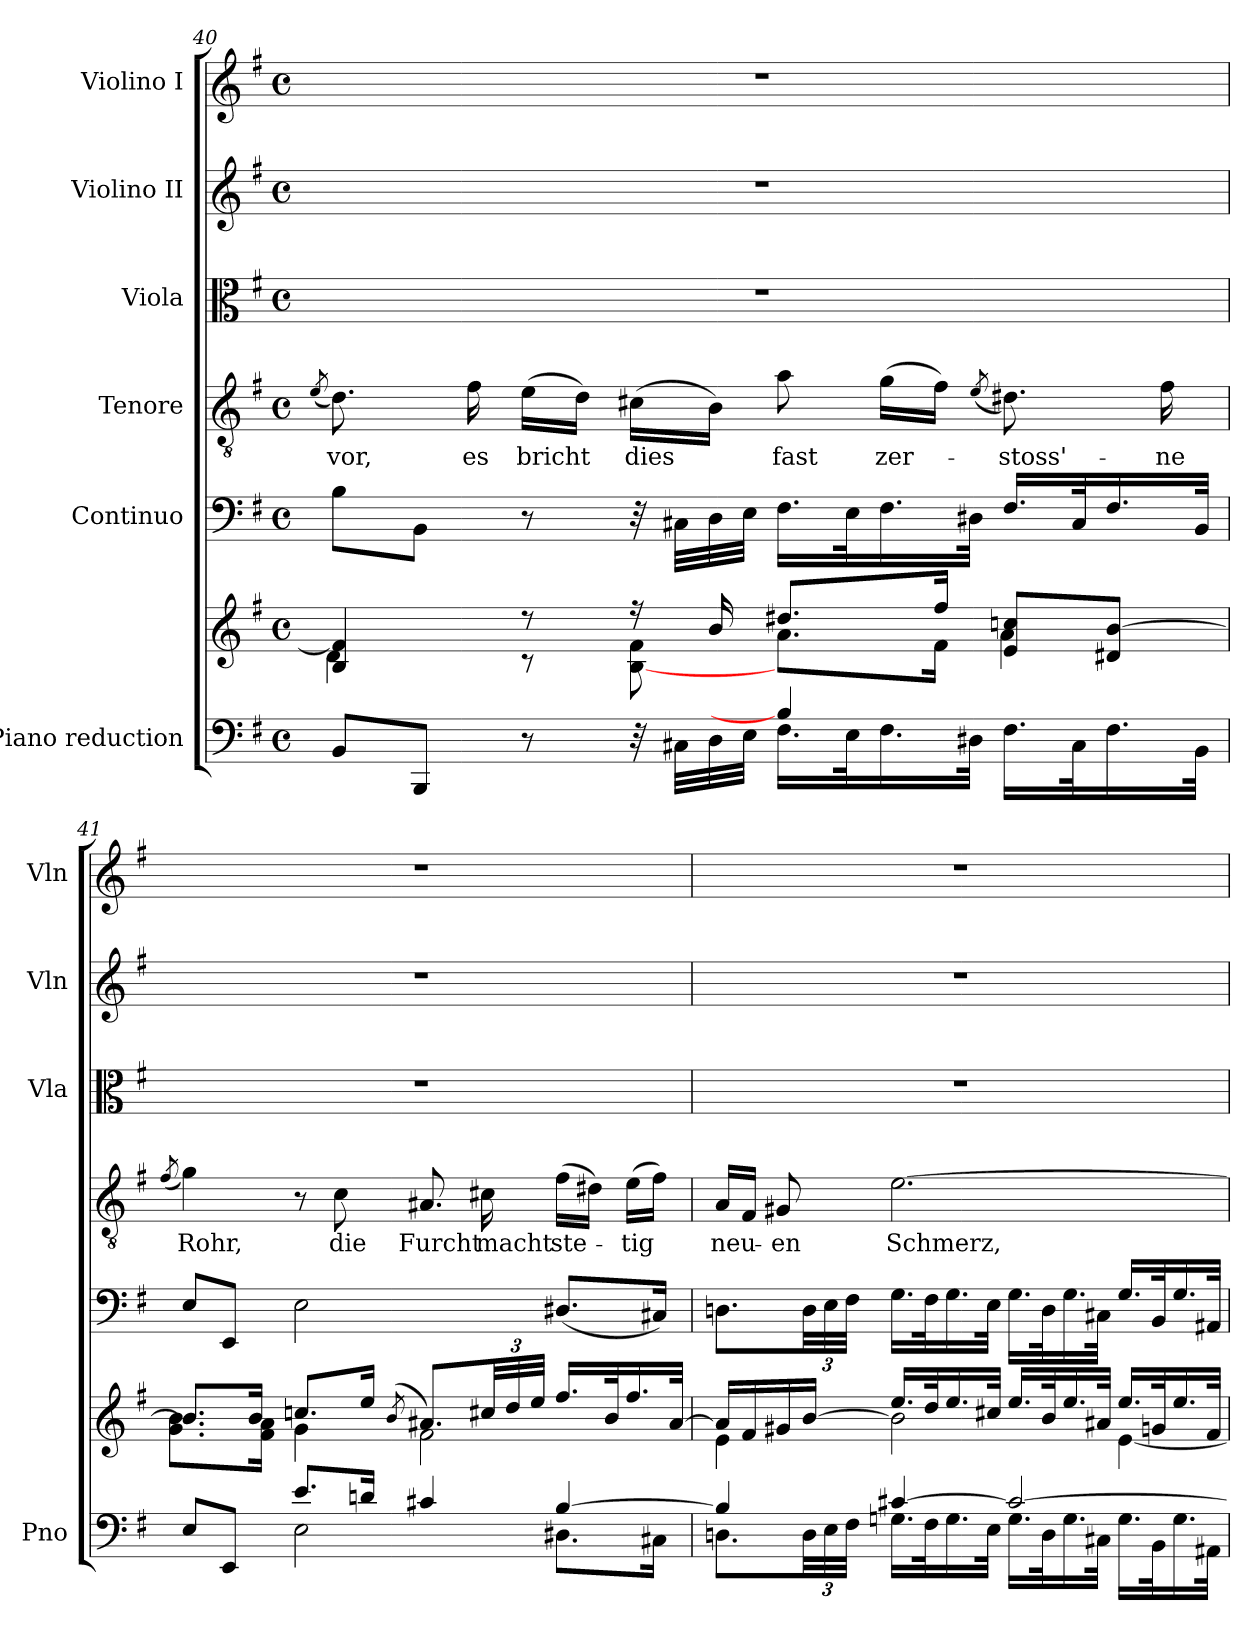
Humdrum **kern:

**kern	**kern	**kern	**kern	**text	**kern	**kern	**kern
*part6	*part6	*part5	*part4	*part4	*part3	*part2	*part1
*staff7	*staff6	*staff5	*staff4	*staff4	*staff3	*staff2	*staff1
*I"Piano reduction	*	*I"Continuo	*I"Tenore	*	*I"Viola	*I"Violino II	*I"Violino I
*I'Pno	*	*	*	*	*I'Vla	*I'Vln	*I'Vln
*clefF4	*clefG2	*clefF4	*clefGv2	*	*clefC3	*clefG2	*clefG2
*k[f#]	*k[f#]	*k[f#]	*k[f#]	*	*k[f#]	*k[f#]	*k[f#]
*M4/4	*M4/4	*M4/4	*M4/4	*	*M4/4	*M4/4	*M4/4
*met(c)	*met(c)	*met(c)	*met(c)	*	*met(c)	*met(c)	*met(c)
=40	=40	=40	=40	=40	=40	=40	=40
.	.	.	(8qe/	.	.	.	.
*^	*^	*	*	*	*	*	*
!	!	!	!	!	!	!LO:LY:b	!	!	!
8BB/L	4ryy	4B/ 4f#/]	4d\	8B\L	8.d\)	-vor,	1r	1r	1r
8BBB/J	.	.	.	8BB\J	.	.	.	.	.
!	!	!	!	!	!	!LO:LY:b	!	!	!
.	.	.	.	.	16f#\	es	.	.	.
!	!	!	!	!	!	!LO:LY:b	!	!	!
8r	8ryy	8r	8r	8r	(16e\LL	bricht	.	.	.
.	.	.	.	.	16d\JJ)	.	.	.	.
!	!	!	!	!	!	!LO:LY:b	!	!	!
32r	32ryy	16r	[>8B\ 8f#\	32r	(16c#X\LL	dies	.	.	.
32ryy	32C#X\LLL	.	.	32C#X\LLL	.	.	.	.	.
16ryy	32D\	16b/	.	32D\	16B\JJ)	.	.	.	.
.	32E\JJJ	.	.	32E\JJJ	.	.	.	.	.
!	!	!	!	!	!	!LO:LY:b	!	!	!
4B/]	16.F#\LL	8.dd#X/L	8.a\L	16.F#\LL	8a\	fast	.	.	.
.	32E\K	.	.	32E\K	.	.	.	.	.
!	!	!	!	!	!	!LO:LY:b	!	!	!
.	16.F#\	.	.	16.F#\	(16g\LL	zer-	.	.	.
.	.	16ff#/Jk	16f#\Jk	.	16f#\JJ)	.	.	.	.
.	32D#X\JJk	.	.	32D#X\JJk	.	.	.	.	.
.	.	.	.	.	(8qe/	.	.	.	.
!	!	!	!	!	!	!LO:LY:b	!	!	!
4ryy	16.F#\LL	8e/ 8ccn/L	4a\	16.F#/LL	8.d#X\)	-stoss'-	.	.	.
.	32C#\K	.	.	32C#/K	.	.	.	.	.
.	16.F#\	8d#X/ [8b/J	.	16.F#/	.	.	.	.	.
!	!	!	!	!	!	!LO:LY:b	!	!	!
.	.	.	.	.	16f#\	-ne	.	.	.
.	32BB\JJk	.	.	32BB/JJk	.	.	.	.	.
=41	=41	=41	=41	=41	=41	=41	=41	=41	=41
.	.	.	.	.	(8qf#/	.	.	.	.
!	!	!	!	!	!	!LO:LY:b	!	!	!
8E/L	4ryy	8.b/L]	8.g\ 8.b\L	8E/L	4g\)	Rohr,	1r	1r	1r
8EE/J	.	.	.	8EE/J	.	.	.	.	.
.	.	16b/Jk	16f#\ 16a\Jk	.	.	.	.	.	.
8.e/L	2E\	8.ccn/L	4g\	2E\	8r	.	.	.	.
!	!	!	!	!	!	!LO:LY:b	!	!	!
.	.	.	.	.	8c\	die	.	.	.
16dn/Jk	.	16ee/Jk	.	.	.	.	.	.	.
.	.	(>8qb/	.	.	.	.	.	.	.
!	!	!	!	!	!	!LO:LY:b	!	!	!
4c#X/	.	8.a#X/L)	2f#\	.	8.A#X/	Furcht	.	.	.
*	*	*Xbrackettup	*	*	*	*	*	*	*
!	!	!	!	!	!	!LO:LY:b	!	!	!
.	.	48cc#X/LL	.	.	16c#X\	macht	.	.	.
.	.	48dd/	.	.	.	.	.	.	.
.	.	48ee/JJJ	.	.	.	.	.	.	.
!	!	!	!	!	!	!LO:LY:b	!	!	!
[4B/	8.D#X\L	16.ff#/LL	.	(8.D#X/L	(16f#\LL	ste-	.	.	.
.	.	.	.	.	16d#X\JJ)	.	.	.	.
.	.	32b/K	.	.	.	.	.	.	.
!	!	!	!	!	!	!LO:LY:b	!	!	!
.	.	16.ff#/	.	.	(16e\LL	-tig	.	.	.
.	16C#X\Jk	.	.	16C#X/Jk)	16f#\JJ)	.	.	.	.
.	.	[32a#/JJk	.	.	.	.	.	.	.
!!LO:LB:g=z
=42	=42	=42	=42	=42	=42	=42	=42	=42	=42
!	!	!	!	!	!	!LO:LY:b	!	!	!
4B/]	8.Dn\L	16a#/LL]	4e\	8.Dn\L	16A/LL	neu-	1r	1r	1r
.	.	16f#/	.	.	16F#/JJ	.	.	.	.
!	!	!	!	!	!	!LO:LY:b	!	!	!
.	.	16g#X/	.	.	8G#X/	-en	.	.	.
*	*Xbrackettup	*	*	*Xbrackettup	*	*	*	*	*
.	48D\LL	[<16b/JJ	.	48D\LL	.	.	.	.	.
.	48E\	.	.	48E\	.	.	.	.	.
.	48F#\JJJ	.	.	48F#\JJJ	.	.	.	.	.
!	!	!	!	!	!	!LO:LY:b	!	!	!
[4c#X/	16.Gn\LL	16.ee/LL	2b\]	16.G\LL	[2.e\	Schmerz,	.	.	.
.	32F#\K	32dd/K	.	32F#\K	.	.	.	.	.
.	16.G\	16.ee/	.	16.G\	.	.	.	.	.
.	32E\JJk	32cc#X/JJk	.	32E\JJk	.	.	.	.	.
2c#/_	16.G\LL	16.ee/LL	.	16.G\LL	.	.	.	.	.
.	32D\K	32b/K	.	32D\K	.	.	.	.	.
.	16.G\	16.ee/	.	16.G\	.	.	.	.	.
.	32C#X\JJk	32a#X/JJk	.	32C#X\JJk	.	.	.	.	.
.	16.G\LL	16.ee/LL	[4e\	16.G/LL	.	.	.	.	.
.	32BB\K	32gn/K	.	32BB/K	.	.	.	.	.
.	16.G\	16.ee/	.	16.G/	.	.	.	.	.
.	32AA#X\JJk	32f#/JJk	.	32AA#X/JJk	.	.	.	.	.
*v	*v	*	*	*	*	*	*	*	*
*	*v	*v	*	*	*	*	*	*
=	=	=	=	=	=	=	=
*-	*-	*-	*-	*-	*-	*-	*-
